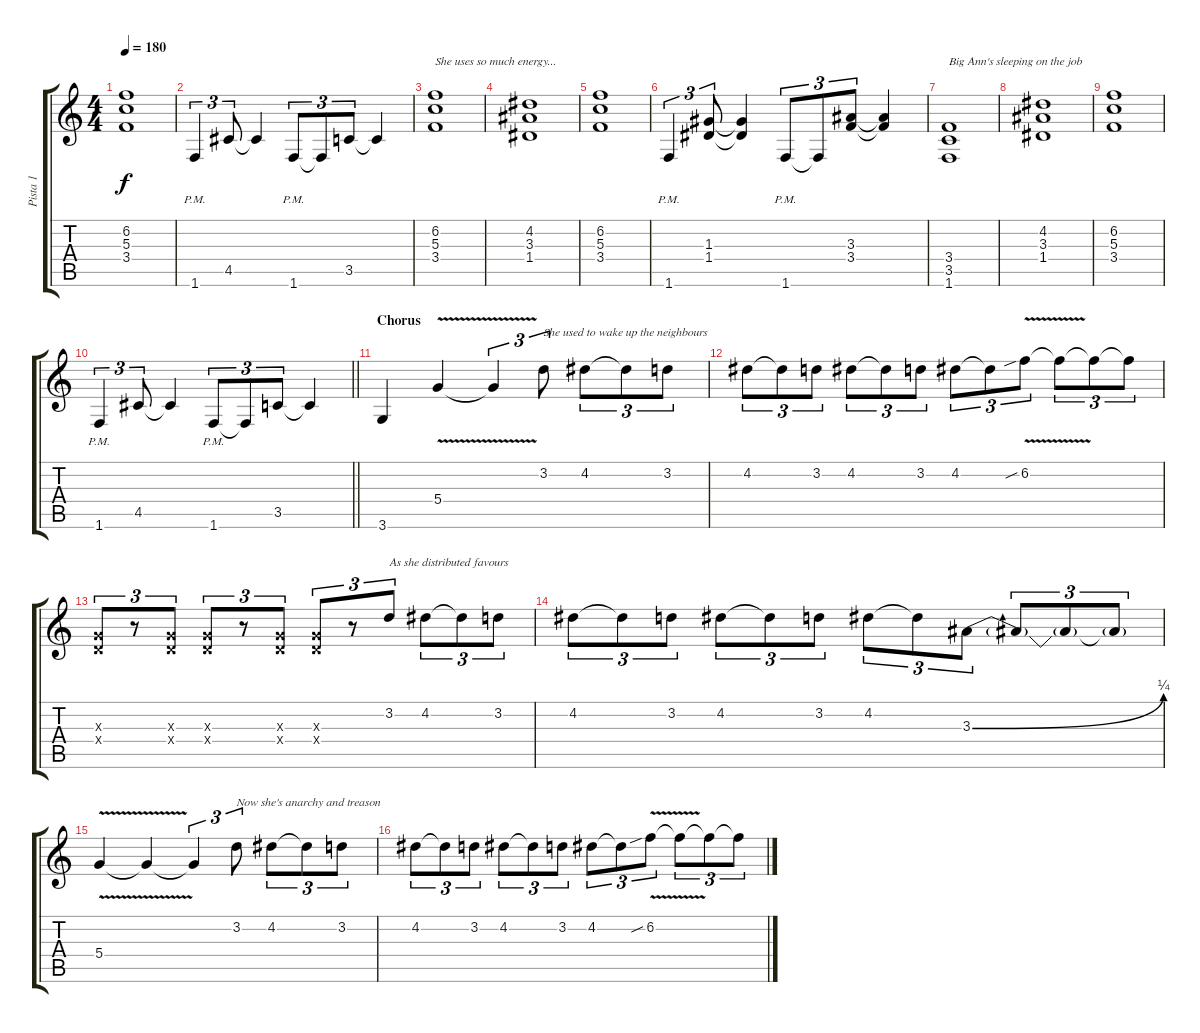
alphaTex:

\track ("Pista 1" "Pista 1") {instrument overdrivenguitar}
\staff {score tabs}
\tuning (E4 B3 G3 D3 A2 E2) {hide}
\ts (4 4)
\tempo 180
\clef g2
\ks c
(6.2 5.3 3.4).1{dy f} |
1.6{pm}.4{tu (3 2)} 4.5.8{tu (3 2)} 4.5{t}.4 1.6{pm}.8{tu (3 2)} 1.6{t}.8{tu (3 2)} 3.5.8{tu (3 2)} 3.5{t}.4 |
(6.2 5.3 3.4).1{txt "She uses so much energy..."} |
(4.2 3.3 1.4).1 |
(6.2 5.3 3.4).1 |
1.6{pm}.4{tu (3 2)} (1.3 1.4).8{tu (3 2)} (1.3{t} 1.4{t}).4 1.6{pm}.8{tu (3 2)} 1.6{t}.8{tu (3 2)} (3.3 3.4).8{tu (3 2)} (3.3{t} 3.4{t}).4 |
(3.4 3.5 1.6).1{txt "Big Ann's sleeping on the job"} |
(4.2 3.3 1.4).1 |
(6.2 5.3 3.4).1 |
\barLineRight lightlight
1.6{pm}.4{tu (3 2)} 4.5.8{tu (3 2)} 4.5{t}.4 1.6{pm}.8{tu (3 2)} 1.6{t}.8{tu (3 2)} 3.5.8{tu (3 2)} 3.5{t}.4 |
\section ("" "Chorus")
3.6.4 5.4{v}.4 5.4{t}.4{tu (3 2)} 3.2.8{tu (3 2) txt "She used to wake up the neighbours"} 4.2.8{tu (3 2)} 4.2{t}.8{tu (3 2)} 3.2.8{tu (3 2)} |
4.2.8{tu (3 2)} 4.2{t}.8{tu (3 2)} 3.2.8{tu (3 2)} 4.2.8{tu (3 2)} 4.2{t}.8{tu (3 2)} 3.2.8{tu (3 2)} 4.2.8{tu (3 2)} 4.2{t}.8{tu (3 2)} 6.2{v sib}.8{tu (3 2)} 6.2{t}.8{tu (3 2)} 6.2{t}.8{tu (3 2)} 6.2{t}.8{tu (3 2)} |
(0.3{x} 0.4{x}).8{tu (3 2)} r.8{tu (3 2)} (0.3{x} 0.4{x}).8{tu (3 2)} (0.3{x} 0.4{x}).8{tu (3 2)} r.8{tu (3 2)} (0.3{x} 0.4{x}).8{tu (3 2)} (0.3{x} 0.4{x}).8{tu (3 2)} r.8{tu (3 2)} 3.2.8{tu (3 2) txt "As she distributed favours"} 4.2.8{tu (3 2)} 4.2{t}.8{tu (3 2)} 3.2.8{tu (3 2)} |
4.2.8{tu (3 2)} 4.2{t}.8{tu (3 2)} 3.2.8{tu (3 2)} 4.2.8{tu (3 2)} 4.2{t}.8{tu (3 2)} 3.2.8{tu (3 2)} 4.2.8{tu (3 2)} 4.2{t}.8{tu (3 2)} 3.3{be (bend 0 0 60 1)}.8{tu (3 2)} 3.3{t}.8{tu (3 2)} 3.3{t}.8{tu (3 2)} 3.3{t}.8{tu (3 2)} |
5.4{v}.4 5.4{t}.4 5.4{t}.4{tu (3 2)} 3.2.8{tu (3 2) txt "Now she's anarchy and treason"} 4.2.8{tu (3 2)} 4.2{t}.8{tu (3 2)} 3.2.8{tu (3 2)} |
4.2.8{tu (3 2)} 4.2{t}.8{tu (3 2)} 3.2.8{tu (3 2)} 4.2.8{tu (3 2)} 4.2{t}.8{tu (3 2)} 3.2.8{tu (3 2)} 4.2.8{tu (3 2)} 4.2{t}.8{tu (3 2)} 6.2{v sib}.8{tu (3 2)} 6.2{t}.8{tu (3 2)} 6.2{t}.8{tu (3 2)} 6.2{t}.8{tu (3 2)}
